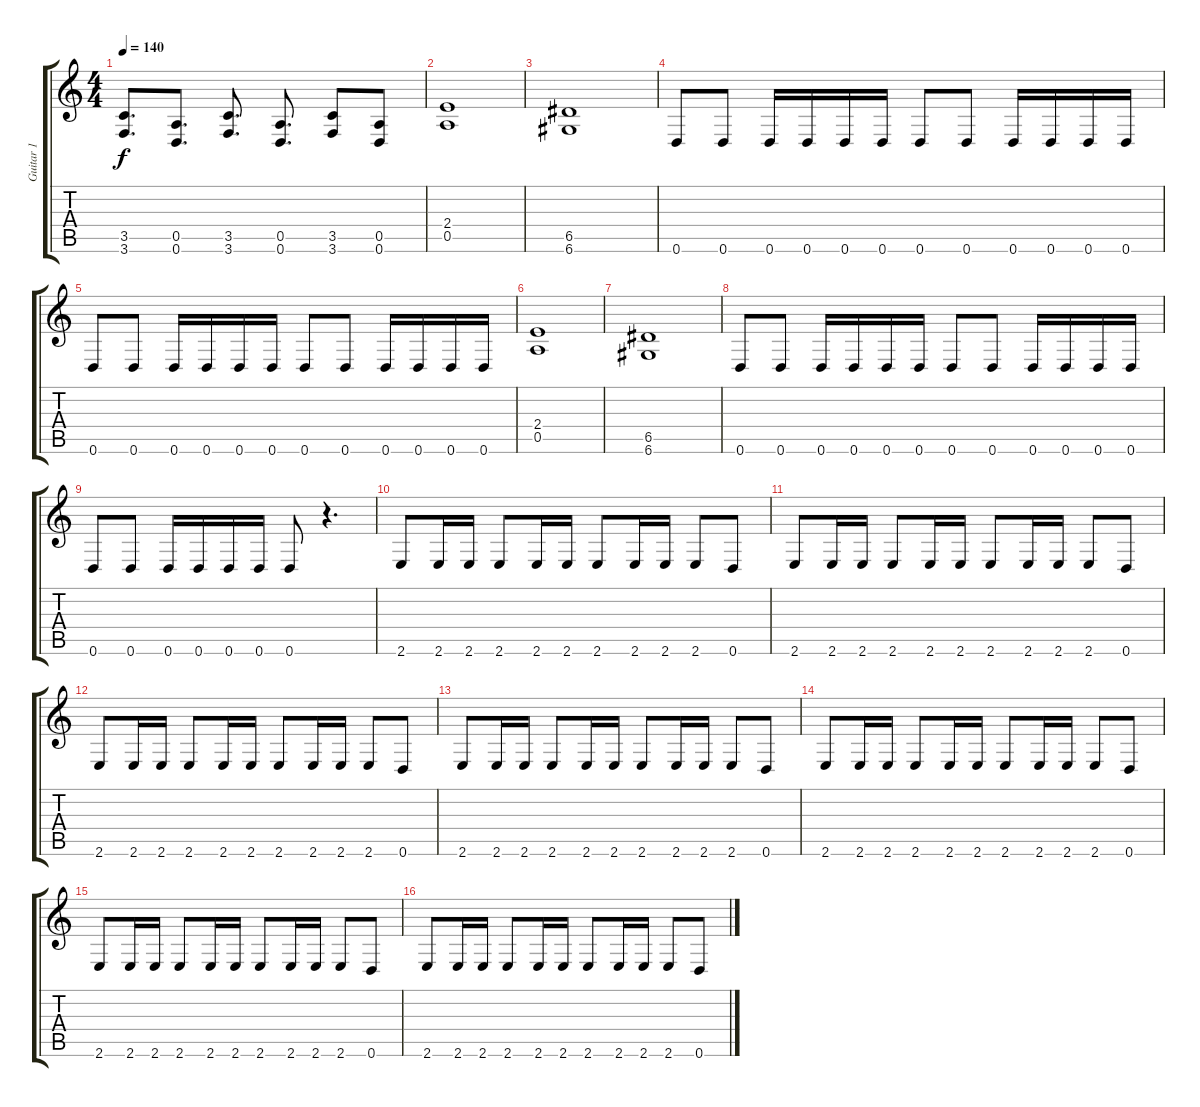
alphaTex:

\track ("Guitar 1" "Guitar 1") {instrument distortionguitar}
\staff {score tabs}
\tuning (E4 B3 G3 D3 A2 D2) {hide}
\ts (4 4)
\tempo 140
\clef g2
\ks c
(3.5 3.6).8{d dy f} (0.5 0.6).8{d} (3.5 3.6).8{d} (0.5 0.6).8{d} (3.5 3.6).8 (0.5 0.6).8 |
(2.4 0.5).1 |
(6.5 6.6).1 |
0.6.8 0.6.8 0.6.16 0.6.16 0.6.16 0.6.16 0.6.8 0.6.8 0.6.16 0.6.16 0.6.16 0.6.16 |
0.6.8 0.6.8 0.6.16 0.6.16 0.6.16 0.6.16 0.6.8 0.6.8 0.6.16 0.6.16 0.6.16 0.6.16 |
(2.4 0.5).1 |
(6.5 6.6).1 |
0.6.8 0.6.8 0.6.16 0.6.16 0.6.16 0.6.16 0.6.8 0.6.8 0.6.16 0.6.16 0.6.16 0.6.16 |
0.6.8 0.6.8 0.6.16 0.6.16 0.6.16 0.6.16 0.6.8 r.4{d} |
2.6.8 2.6.16 2.6.16 2.6.8 2.6.16 2.6.16 2.6.8 2.6.16 2.6.16 2.6.8 0.6.8 |
2.6.8 2.6.16 2.6.16 2.6.8 2.6.16 2.6.16 2.6.8 2.6.16 2.6.16 2.6.8 0.6.8 |
2.6.8 2.6.16 2.6.16 2.6.8 2.6.16 2.6.16 2.6.8 2.6.16 2.6.16 2.6.8 0.6.8 |
2.6.8 2.6.16 2.6.16 2.6.8 2.6.16 2.6.16 2.6.8 2.6.16 2.6.16 2.6.8 0.6.8 |
2.6.8 2.6.16 2.6.16 2.6.8 2.6.16 2.6.16 2.6.8 2.6.16 2.6.16 2.6.8 0.6.8 |
2.6.8 2.6.16 2.6.16 2.6.8 2.6.16 2.6.16 2.6.8 2.6.16 2.6.16 2.6.8 0.6.8 |
2.6.8 2.6.16 2.6.16 2.6.8 2.6.16 2.6.16 2.6.8 2.6.16 2.6.16 2.6.8 0.6.8
